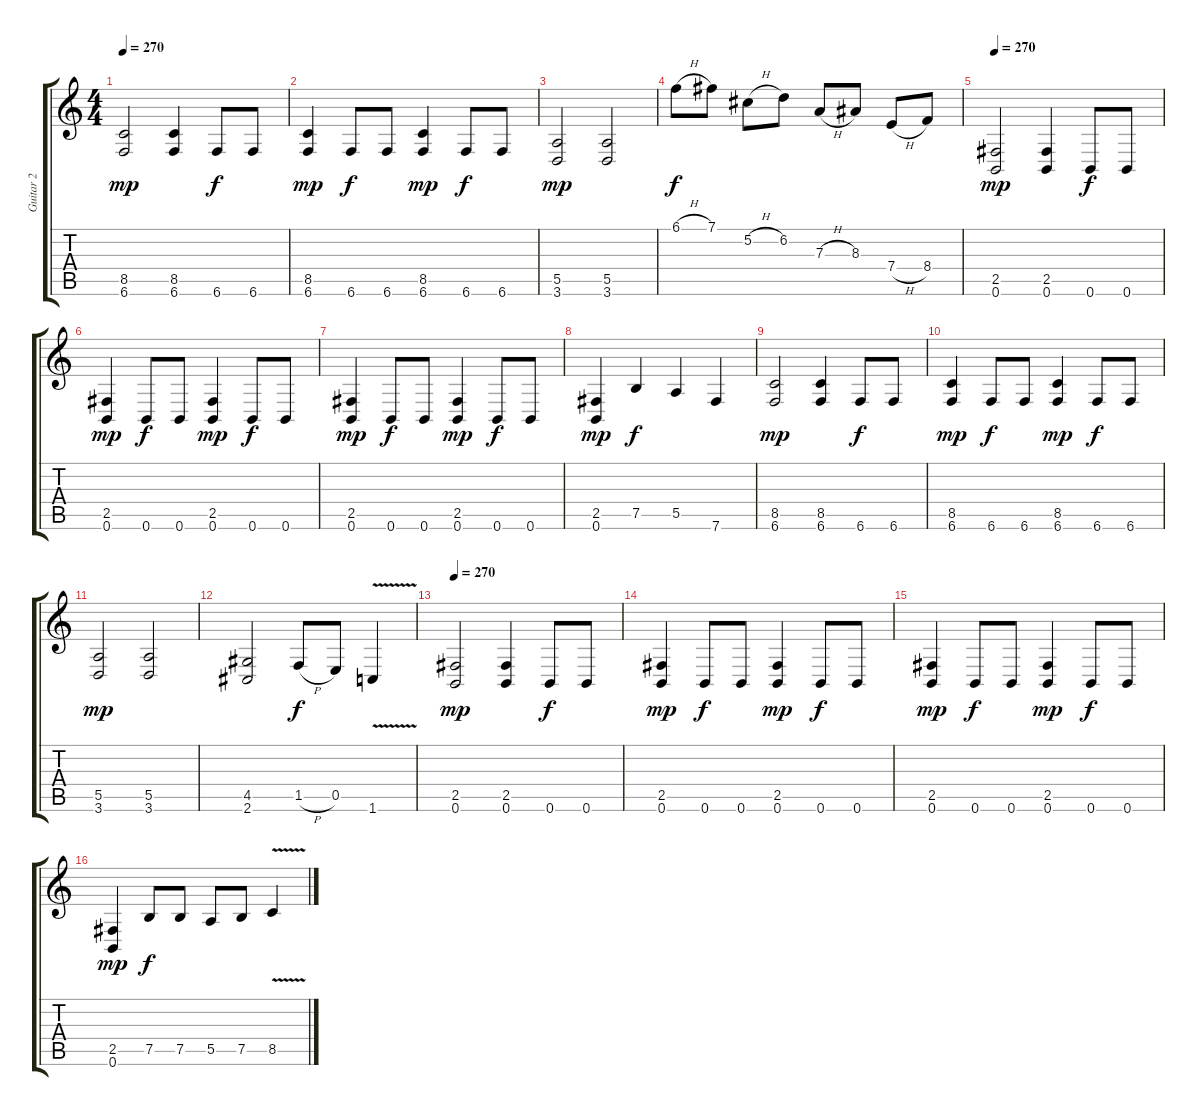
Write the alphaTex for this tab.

\track ("Guitar 2" "Guitar 2") {instrument distortionguitar}
\staff {score tabs}
\tuning (B3 Ab3 D3 A2 E2 B1) {hide}
\ts (4 4)
\tempo 270
\clef g2
\ks c
(8.5 6.6).2{dy mp} (8.5 6.6).4 6.6.8{dy f} 6.6.8 |
(8.5 6.6).4{dy mp} 6.6.8{dy f} 6.6.8 (8.5 6.6).4{dy mp} 6.6.8{dy f} 6.6.8 |
(5.5 3.6).2{dy mp} (5.5 3.6).2 |
6.1{h}.8{dy f} 7.1.8 5.2{h}.8 6.2.8 7.3{h}.8 8.3.8 7.4{h}.8 8.4.8 |
\tempo 270
(2.5 0.6).2{dy mp} (2.5 0.6).4 0.6.8{dy f} 0.6.8 |
(2.5 0.6).4{dy mp} 0.6.8{dy f} 0.6.8 (2.5 0.6).4{dy mp} 0.6.8{dy f} 0.6.8 |
(2.5 0.6).4{dy mp} 0.6.8{dy f} 0.6.8 (2.5 0.6).4{dy mp} 0.6.8{dy f} 0.6.8 |
(2.5 0.6).4{dy mp} 7.5.4{dy f} 5.5.4 7.6.4 |
(8.5 6.6).2{dy mp} (8.5 6.6).4 6.6.8{dy f} 6.6.8 |
(8.5 6.6).4{dy mp} 6.6.8{dy f} 6.6.8 (8.5 6.6).4{dy mp} 6.6.8{dy f} 6.6.8 |
(5.5 3.6).2{dy mp} (5.5 3.6).2 |
(4.5 2.6).2 1.5{h}.8{dy f} 0.5.8 1.6{v}.4 |
\tempo 270
(2.5 0.6).2{dy mp} (2.5 0.6).4 0.6.8{dy f} 0.6.8 |
(2.5 0.6).4{dy mp} 0.6.8{dy f} 0.6.8 (2.5 0.6).4{dy mp} 0.6.8{dy f} 0.6.8 |
(2.5 0.6).4{dy mp} 0.6.8{dy f} 0.6.8 (2.5 0.6).4{dy mp} 0.6.8{dy f} 0.6.8 |
(2.5 0.6).4{dy mp} 7.5.8{dy f} 7.5.8 5.5.8 7.5.8 8.5{v}.4
